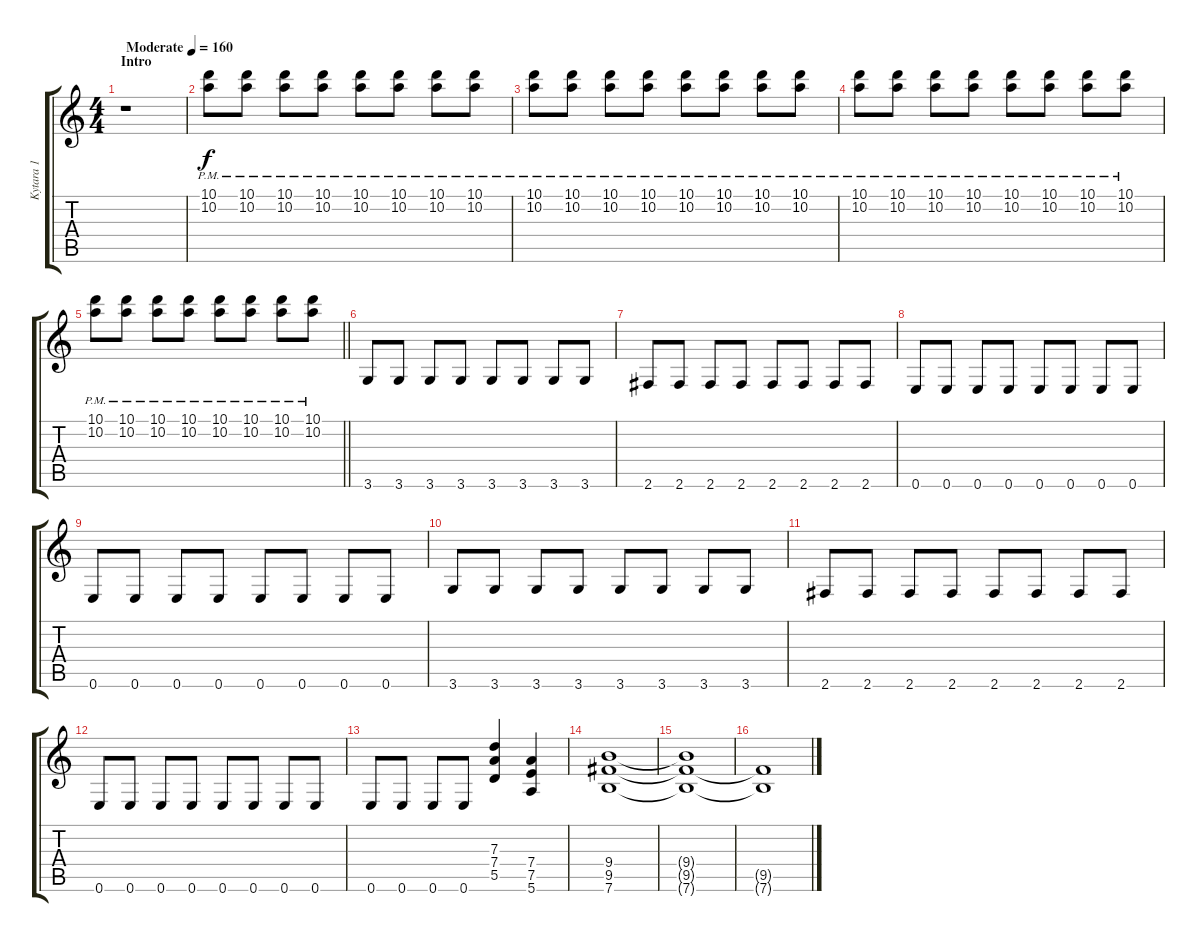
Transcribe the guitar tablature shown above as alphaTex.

\track ("Kytara 1" "Kytara 1") {instrument distortionguitar}
\staff {score tabs}
\tuning (E4 B3 G3 D3 A2 E2) {hide}
\ts (4 4)
\section ("" "Intro")
\tempo (160 "Moderate")
\clef g2
\ks c
r.1{dy f instrument distortionguitar} |
(10.1{pm} 10.2{pm}).8 (10.1{pm} 10.2{pm}).8 (10.1{pm} 10.2{pm}).8 (10.1{pm} 10.2{pm}).8 (10.1{pm} 10.2{pm}).8 (10.1{pm} 10.2{pm}).8 (10.1{pm} 10.2{pm}).8 (10.1{pm} 10.2{pm}).8 |
(10.1{pm} 10.2{pm}).8 (10.1{pm} 10.2{pm}).8 (10.1{pm} 10.2{pm}).8 (10.1{pm} 10.2{pm}).8 (10.1{pm} 10.2{pm}).8 (10.1{pm} 10.2{pm}).8 (10.1{pm} 10.2{pm}).8 (10.1{pm} 10.2{pm}).8 |
(10.1{pm} 10.2{pm}).8 (10.1{pm} 10.2{pm}).8 (10.1{pm} 10.2{pm}).8 (10.1{pm} 10.2{pm}).8 (10.1{pm} 10.2{pm}).8 (10.1{pm} 10.2{pm}).8 (10.1{pm} 10.2{pm}).8 (10.1{pm} 10.2{pm}).8 |
\barLineRight lightlight
(10.1{pm} 10.2{pm}).8 (10.1{pm} 10.2{pm}).8 (10.1{pm} 10.2{pm}).8 (10.1{pm} 10.2{pm}).8 (10.1{pm} 10.2{pm}).8 (10.1{pm} 10.2{pm}).8 (10.1{pm} 10.2{pm}).8 (10.1{pm} 10.2{pm}).8 |
\section ("" "")
3.6.8 3.6.8 3.6.8 3.6.8 3.6.8 3.6.8 3.6.8 3.6.8 |
2.6.8 2.6.8 2.6.8 2.6.8 2.6.8 2.6.8 2.6.8 2.6.8 |
0.6.8 0.6.8 0.6.8 0.6.8 0.6.8 0.6.8 0.6.8 0.6.8 |
0.6.8 0.6.8 0.6.8 0.6.8 0.6.8 0.6.8 0.6.8 0.6.8 |
3.6.8 3.6.8 3.6.8 3.6.8 3.6.8 3.6.8 3.6.8 3.6.8 |
2.6.8 2.6.8 2.6.8 2.6.8 2.6.8 2.6.8 2.6.8 2.6.8 |
0.6.8 0.6.8 0.6.8 0.6.8 0.6.8 0.6.8 0.6.8 0.6.8 |
0.6.8 0.6.8 0.6.8 0.6.8 (7.3 7.4 5.5).4 (7.4 7.5 5.6).4 |
(9.4 9.5 7.6).1 |
(9.4{t} 9.5{t} 7.6{t}).1 |
(9.5{t} 7.6{t}).1
